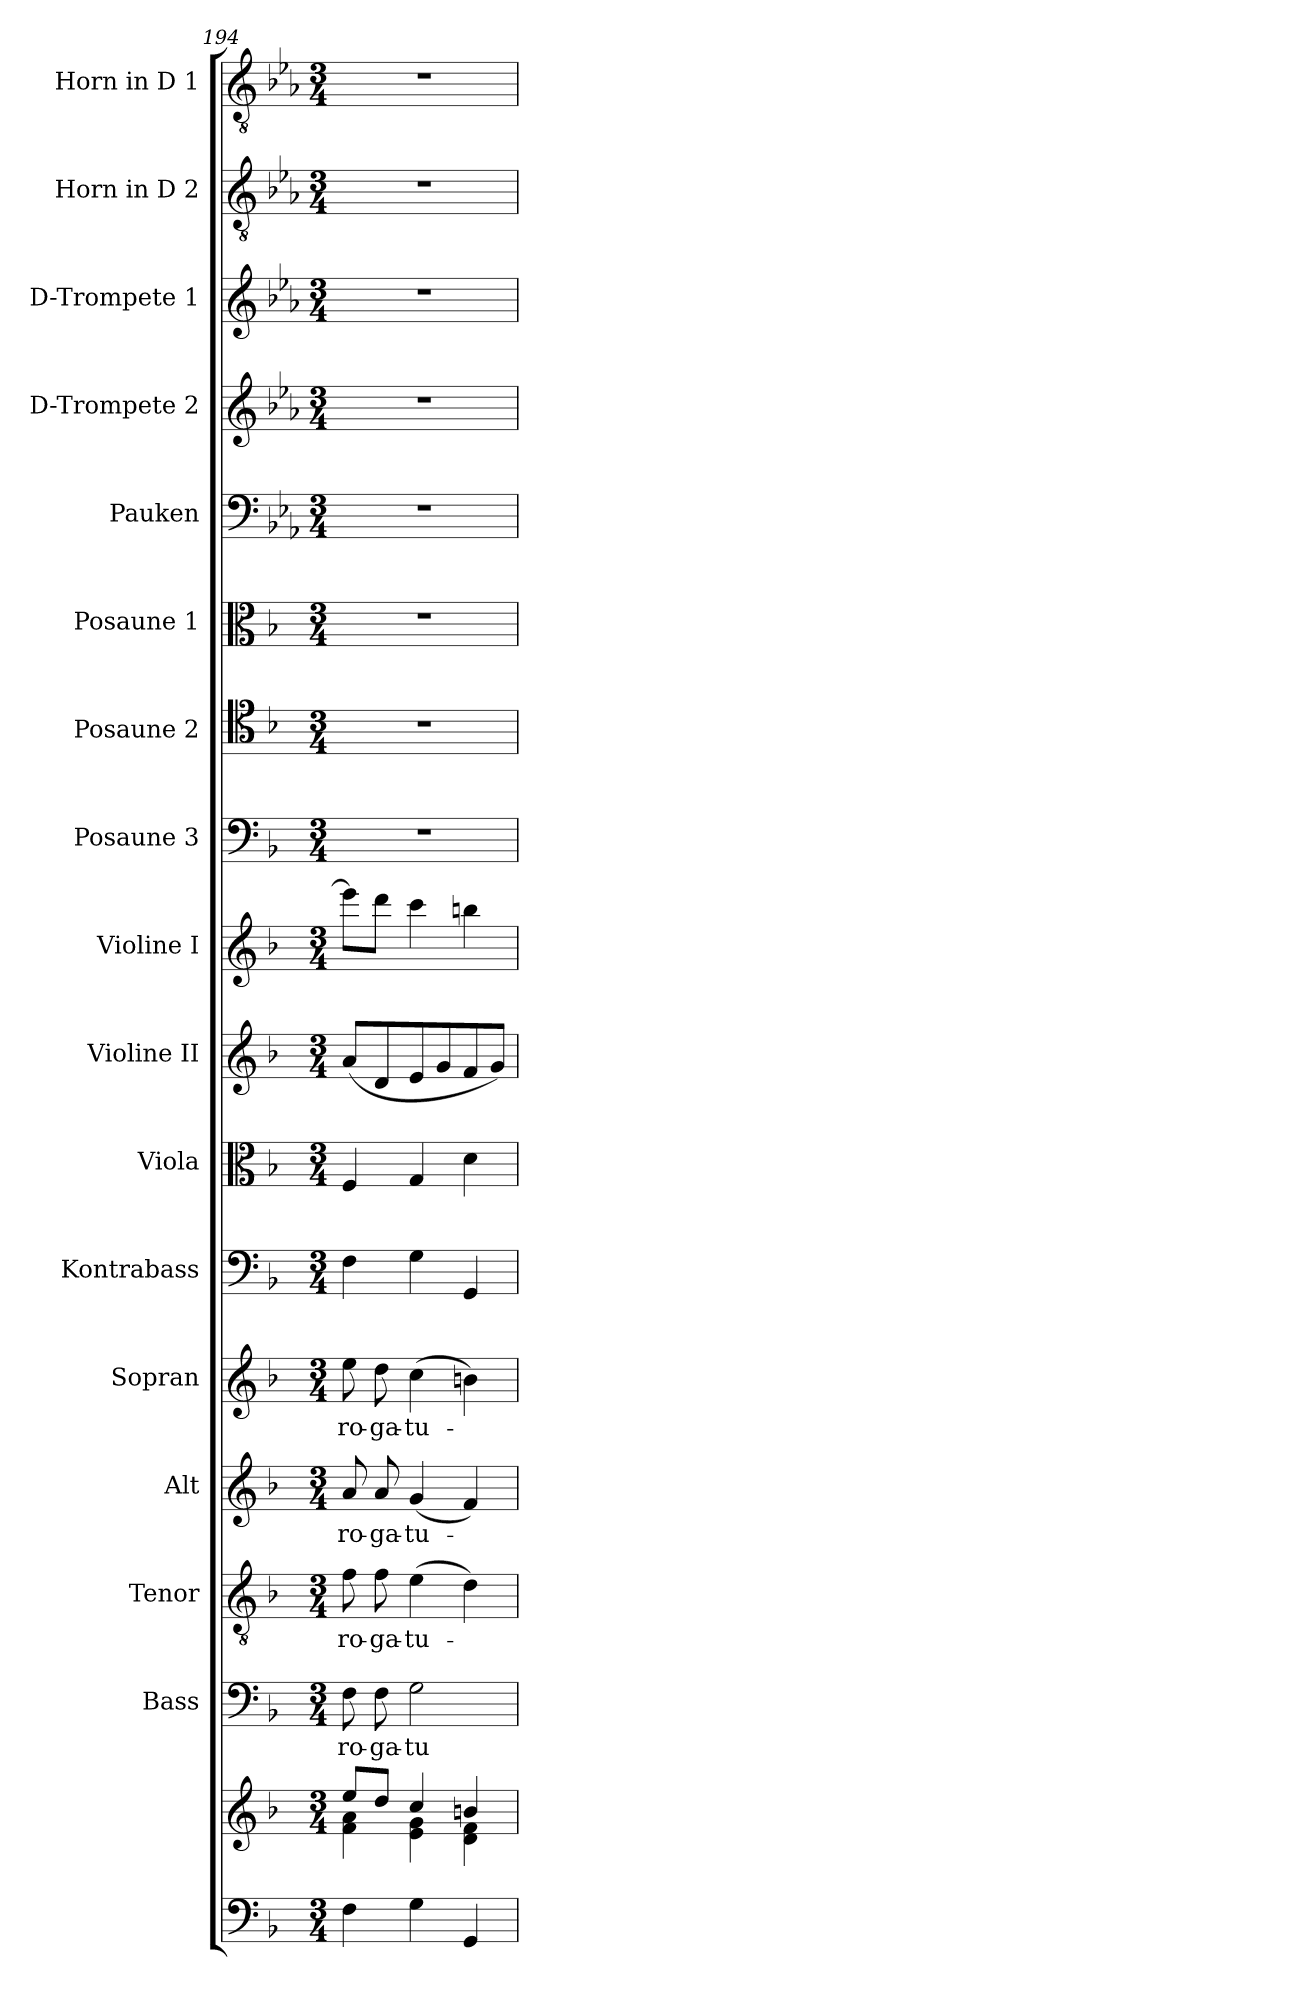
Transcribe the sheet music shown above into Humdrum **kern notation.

**kern	**kern	**kern	**text	**kern	**text	**kern	**text	**kern	**text	**kern	**kern	**kern	**kern	**kern	**kern	**kern	**kern	**kern	**kern	**kern	**kern
*part17	*part17	*part16	*part16	*part15	*part15	*part14	*part14	*part13	*part13	*part12	*part11	*part10	*part9	*part8	*part7	*part6	*part5	*part4	*part3	*part2	*part1
*staff18	*staff17	*staff16	*staff16	*staff15	*staff15	*staff14	*staff14	*staff13	*staff13	*staff12	*staff11	*staff10	*staff9	*staff8	*staff7	*staff6	*staff5	*staff4	*staff3	*staff2	*staff1
*	*	*I"Bass	*	*I"Tenor	*	*I"Alt	*	*I"Sopran	*	*I"Kontrabass	*I"Viola	*I"Violine II	*I"Violine I	*I"Posaune 3	*I"Posaune 2	*I"Posaune 1	*I"Pauken	*I"D-Trompete 2	*I"D-Trompete 1	*I"Horn in D 2	*I"Horn in D 1
*	*	*I'B.	*	*I'T.	*	*I'A.	*	*I'S.	*	*I'Kb.	*I'Vla.	*I'Vl. II	*I'Vl. I	*I'Pos. 3	*I'Pos. 2	*I'Pos. 1	*I'Pk.	*I'D Trp. 2	*I'D Trp. 1	*I'Hrn. 2	*I'Hrn. 1
*clefF4	*clefG2	*clefF4	*	*clefGv2	*	*clefG2	*	*clefG2	*	*clefF4	*clefC3	*clefG2	*clefG2	*clefF4	*clefC4	*clefC3	*clefF4	*clefG2	*clefG2	*clefGv2	*clefGv2
*	*	*	*	*	*	*	*	*	*	*ITrd7c12	*	*	*	*	*	*	*ITrd-1c-2	*ITrd-1c-2	*ITrd-1c-2	*ITrd-1c-2	*ITrd-1c-2
*k[b-]	*k[b-]	*k[b-]	*	*k[b-]	*	*k[b-]	*	*k[b-]	*	*k[b-]	*k[b-]	*k[b-]	*k[b-]	*k[b-]	*k[b-]	*k[b-]	*k[b-]	*k[b-]	*k[b-]	*k[b-]	*k[b-]
*F:	*F:	*F:	*	*F:	*	*F:	*	*F:	*	*F:	*F:	*F:	*F:	*F:	*F:	*F:	*F:	*F:	*F:	*F:	*F:
*M3/4	*M3/4	*M3/4	*	*M3/4	*	*M3/4	*	*M3/4	*	*M3/4	*M3/4	*M3/4	*M3/4	*M3/4	*M3/4	*M3/4	*M3/4	*M3/4	*M3/4	*M3/4	*M3/4
=194	=194	=194	=194	=194	=194	=194	=194	=194	=194	=194	=194	=194	=194	=194	=194	=194	=194	=194	=194	=194	=194
*	*^	*	*	*	*	*	*	*	*	*	*	*	*	*	*	*	*	*	*	*	*
!	!	!	!	!LO:LY:b	!	!LO:LY:b	!	!LO:LY:b	!	!LO:LY:b	!	!	!	!	!	!	!	!	!	!	!	!
4F\	8ee/L	4f\ 4a\	8F\	ro-	8f\	ro-	8a/	ro-	8ee\	ro-	4FF\	4F/	(<8a/L	8eee\L]	2.r	2.r	2.r	2.r	2.r	2.r	2.r	2.r
!	!	!	!	!LO:LY:b	!	!LO:LY:b	!	!LO:LY:b	!	!LO:LY:b	!	!	!	!	!	!	!	!	!	!	!	!
.	8dd/J	.	8F\	-ga-	8f\	-ga-	8a/	-ga-	8dd\	-ga-	.	.	8d/	8ddd\J	.	.	.	.	.	.	.	.
!	!	!	!	!LO:LY:b	!	!LO:LY:b	!	!LO:LY:b	!	!LO:LY:b	!	!	!	!	!	!	!	!	!	!	!	!
4G\	4cc/	4e\ 4g\	2G\	-tu-	(>4e\	-tu-	(<4g/	-tu-	(>4cc\	-tu-	4GG\	4G/	8e/	4ccc\	.	.	.	.	.	.	.	.
.	.	.	.	.	.	.	.	.	.	.	.	.	8g/	.	.	.	.	.	.	.	.	.
4GG/	4bn/	4d\ 4f\	.	.	4d\)	.	4f/)	.	4bn\)	.	4GGG/	4d\	8f/	4bbn\	.	.	.	.	.	.	.	.
.	.	.	.	.	.	.	.	.	.	.	.	.	8g/J)	.	.	.	.	.	.	.	.	.
*	*v	*v	*	*	*	*	*	*	*	*	*	*	*	*	*	*	*	*	*	*	*	*
=	=	=	=	=	=	=	=	=	=	=	=	=	=	=	=	=	=	=	=	=	=
*-	*-	*-	*-	*-	*-	*-	*-	*-	*-	*-	*-	*-	*-	*-	*-	*-	*-	*-	*-	*-	*-
